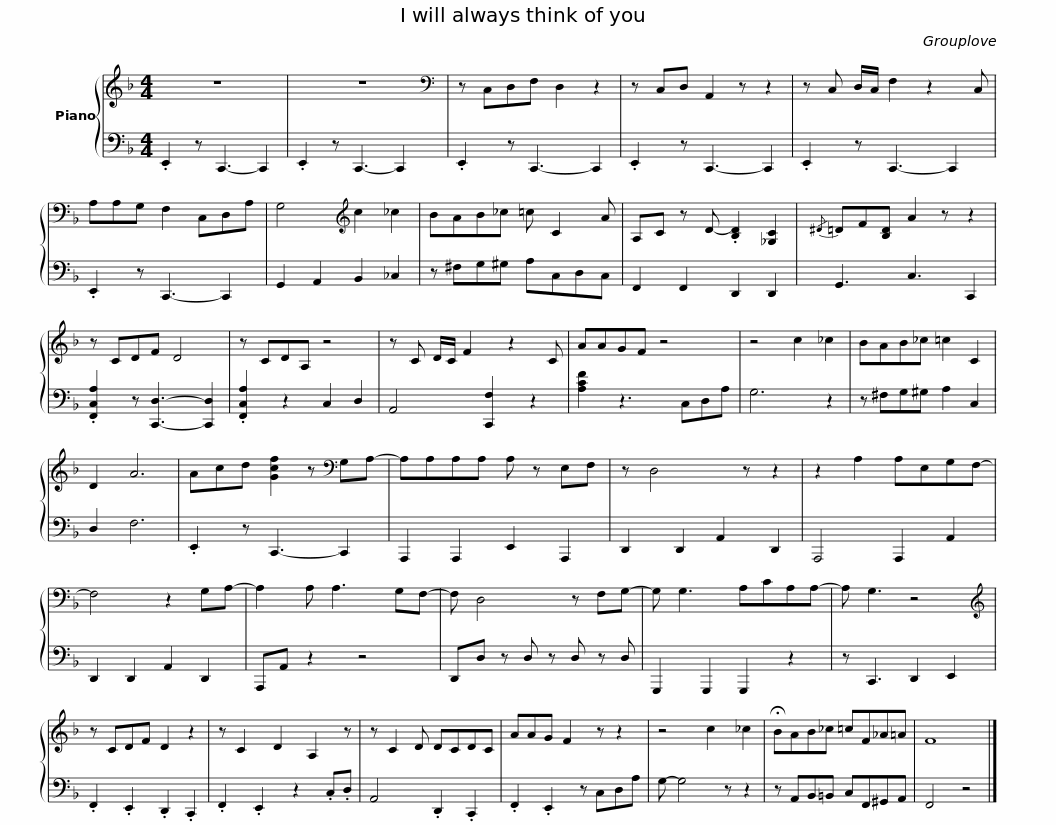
X:1
%%score { 1 | 2 }
L:1/8
M:4/4
I:linebreak $
K:F
V:1 treble
V:2 bass
V:1
 z8 | z8 |[K:bass] z C,D,F, D,2 z2 | z C,D, A,,2 z z2 | z C, D,/C,/ F,2 z2 C, | %5
 A,A,G, F,2 C,D,A, | G,4[K:treble] c2 _c2 |$ BAB_c =c C2 A | A,C z D- .[B,D]2 [_G,C]2 |{/^D} =DF[B,D] A2 z z2 | %10
 z CDF D4 | z CDA, z4 |$ z C D/C/ F2 z2 C | AAGF z4 | z4 c2 _c2 | %15
 BAB_c =c2 C2 | D2 A6 | Acd [Gcf]2 z[K:bass] G,A,- |$ A,A,A,A, A, z E,F, | z D,4 z z2 | %20
 z2 A,2 A,E,G,F,- | F,4 z2 G,A,- | A,2 A, A,3 G,F,- | F, D,4 z F,G,- |$ G, G,3 A,CA,A,- | %25
 A, G,3 z4 |[K:treble] z CDF D2 z2 | z C2 D2 A,2 z | z C2 D DCDC | AAG F2 z z2 |$ %30
 z4 c2 _c2 | !fermata!BAB_c =cF_A=A | F8 |] %33
V:2
 .E,,2 z C,,3- C,,2 | .E,,2 z C,,3- C,,2 | .E,,2 z C,,3- C,,2 | .E,,2 z C,,3- C,,2 | .E,,2 z C,,3- C,,2 | %5
 .E,,2 z C,,3- C,,2 | G,,2 A,,2 B,,2 _C,2 |$ z ^F,G,^G, A,C,D,C, | F,,2 F,,2 D,,2 D,,2 | G,,3 C,3 C,,2 | %10
 .[F,,C,A,]2 z [C,,D,]3- [C,,D,]2 | .[F,,C,A,]2 z2 C,2 D,2 |$ A,,4 [C,,F,]2 z2 | [A,CF]2 z3 C,D,A, | G,6 z2 | %15
 z ^F,G,^G, A,2 C,2 | D,2 F,6 | .E,,2 z C,,3- C,,2 |$ A,,,2 A,,,2 E,,2 A,,,2 | D,,2 D,,2 A,,2 D,,2 | %20
 A,,,4 A,,,2 A,,2 | D,,2 D,,2 A,,2 D,,2 | A,,,A,, z2 z4 | D,,D, z D, z D, z D, |$ G,,,2 G,,,2 G,,,2 z2 | %25
 z C,,3 D,,2 E,,2 | .F,,2 .E,,2 .D,,2 .C,,2 | .F,,2 .E,,2 z2 .C,.D, | A,,4 .D,,2 .C,,2 | .F,,2 .E,,2 z C,D,A, |$ %30
 G,- G,4 z z2 | z A,,B,,=B,, C,F,,^G,,A,, | F,,4 z4 |] %33
